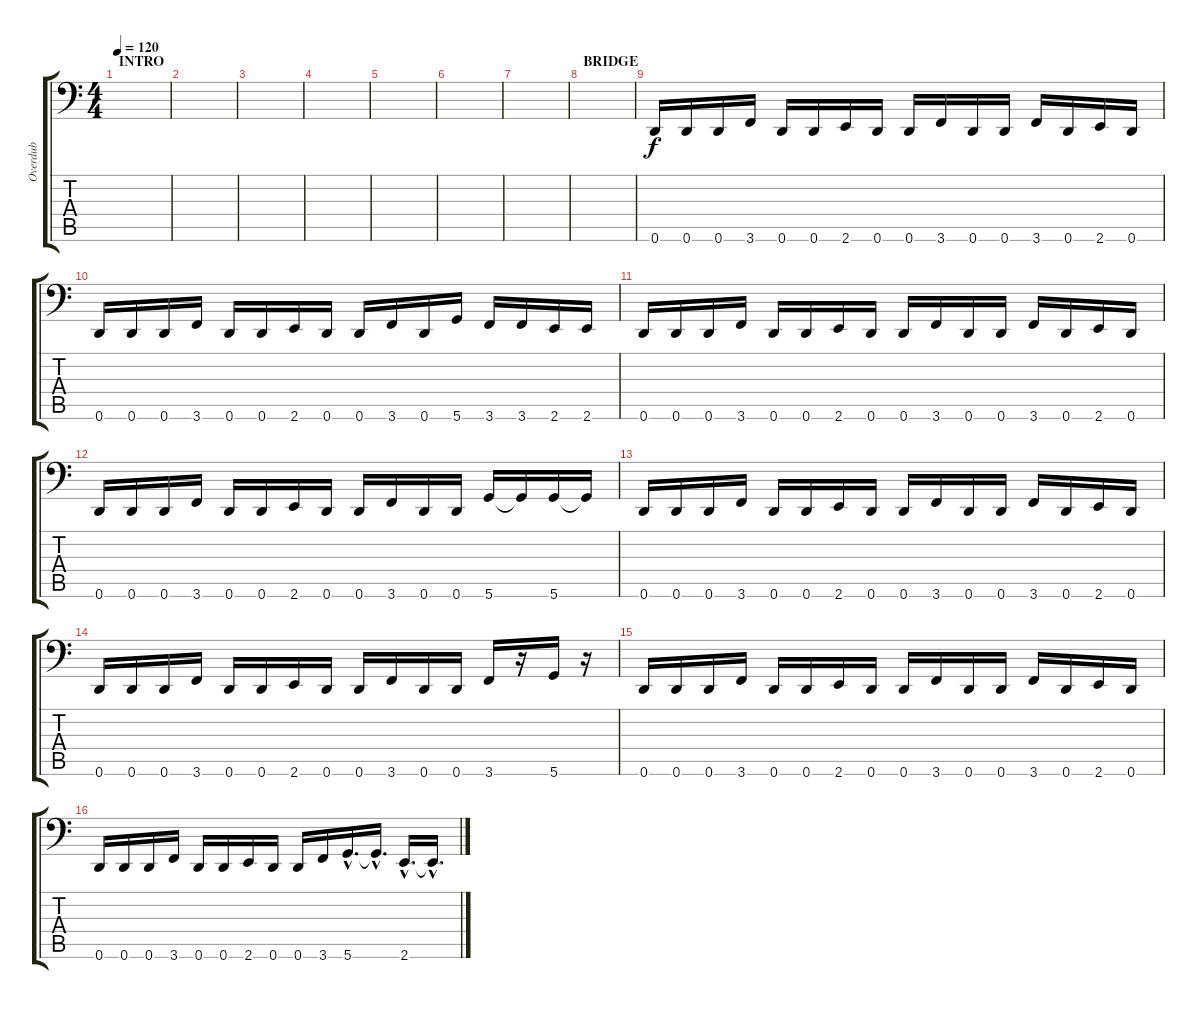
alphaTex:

\track ("Overdub" "Overdub") {instrument electricbasspick}
\staff {score tabs}
\tuning (E3 B2 G2 D2 A1 D1) {hide}
\ts (4 4)
\section ("" "INTRO")
\tempo 120
\clef f4
\ks c
|
|
|
|
|
|
|
\section ("" "BRIDGE")
|
0.6.16 0.6.16 0.6.16 3.6.16 0.6.16 0.6.16 2.6.16 0.6.16 0.6.16 3.6.16 0.6.16 0.6.16 3.6.16 0.6.16 2.6.16 0.6.16 |
0.6.16 0.6.16 0.6.16 3.6.16 0.6.16 0.6.16 2.6.16 0.6.16 0.6.16 3.6.16 0.6.16 5.6.16 3.6.16 3.6.16 2.6.16 2.6.16 |
0.6.16 0.6.16 0.6.16 3.6.16 0.6.16 0.6.16 2.6.16 0.6.16 0.6.16 3.6.16 0.6.16 0.6.16 3.6.16 0.6.16 2.6.16 0.6.16 |
0.6.16 0.6.16 0.6.16 3.6.16 0.6.16 0.6.16 2.6.16 0.6.16 0.6.16 3.6.16 0.6.16 0.6.16 5.6.16 5.6{t}.16 5.6.16 5.6{t}.16 |
0.6.16 0.6.16 0.6.16 3.6.16 0.6.16 0.6.16 2.6.16 0.6.16 0.6.16 3.6.16 0.6.16 0.6.16 3.6.16 0.6.16 2.6.16 0.6.16 |
0.6.16 0.6.16 0.6.16 3.6.16 0.6.16 0.6.16 2.6.16 0.6.16 0.6.16 3.6.16 0.6.16 0.6.16 3.6.16 r.16 5.6.16 r.16 |
0.6.16 0.6.16 0.6.16 3.6.16 0.6.16 0.6.16 2.6.16 0.6.16 0.6.16 3.6.16 0.6.16 0.6.16 3.6.16 0.6.16 2.6.16 0.6.16 |
0.6.16 0.6.16 0.6.16 3.6.16 0.6.16 0.6.16 2.6.16 0.6.16 0.6.16 3.6.16 5.6{hac}.16{d} 5.6{hac t}.16{d} 2.6{hac}.16{d} 2.6{hac t}.16{d}
